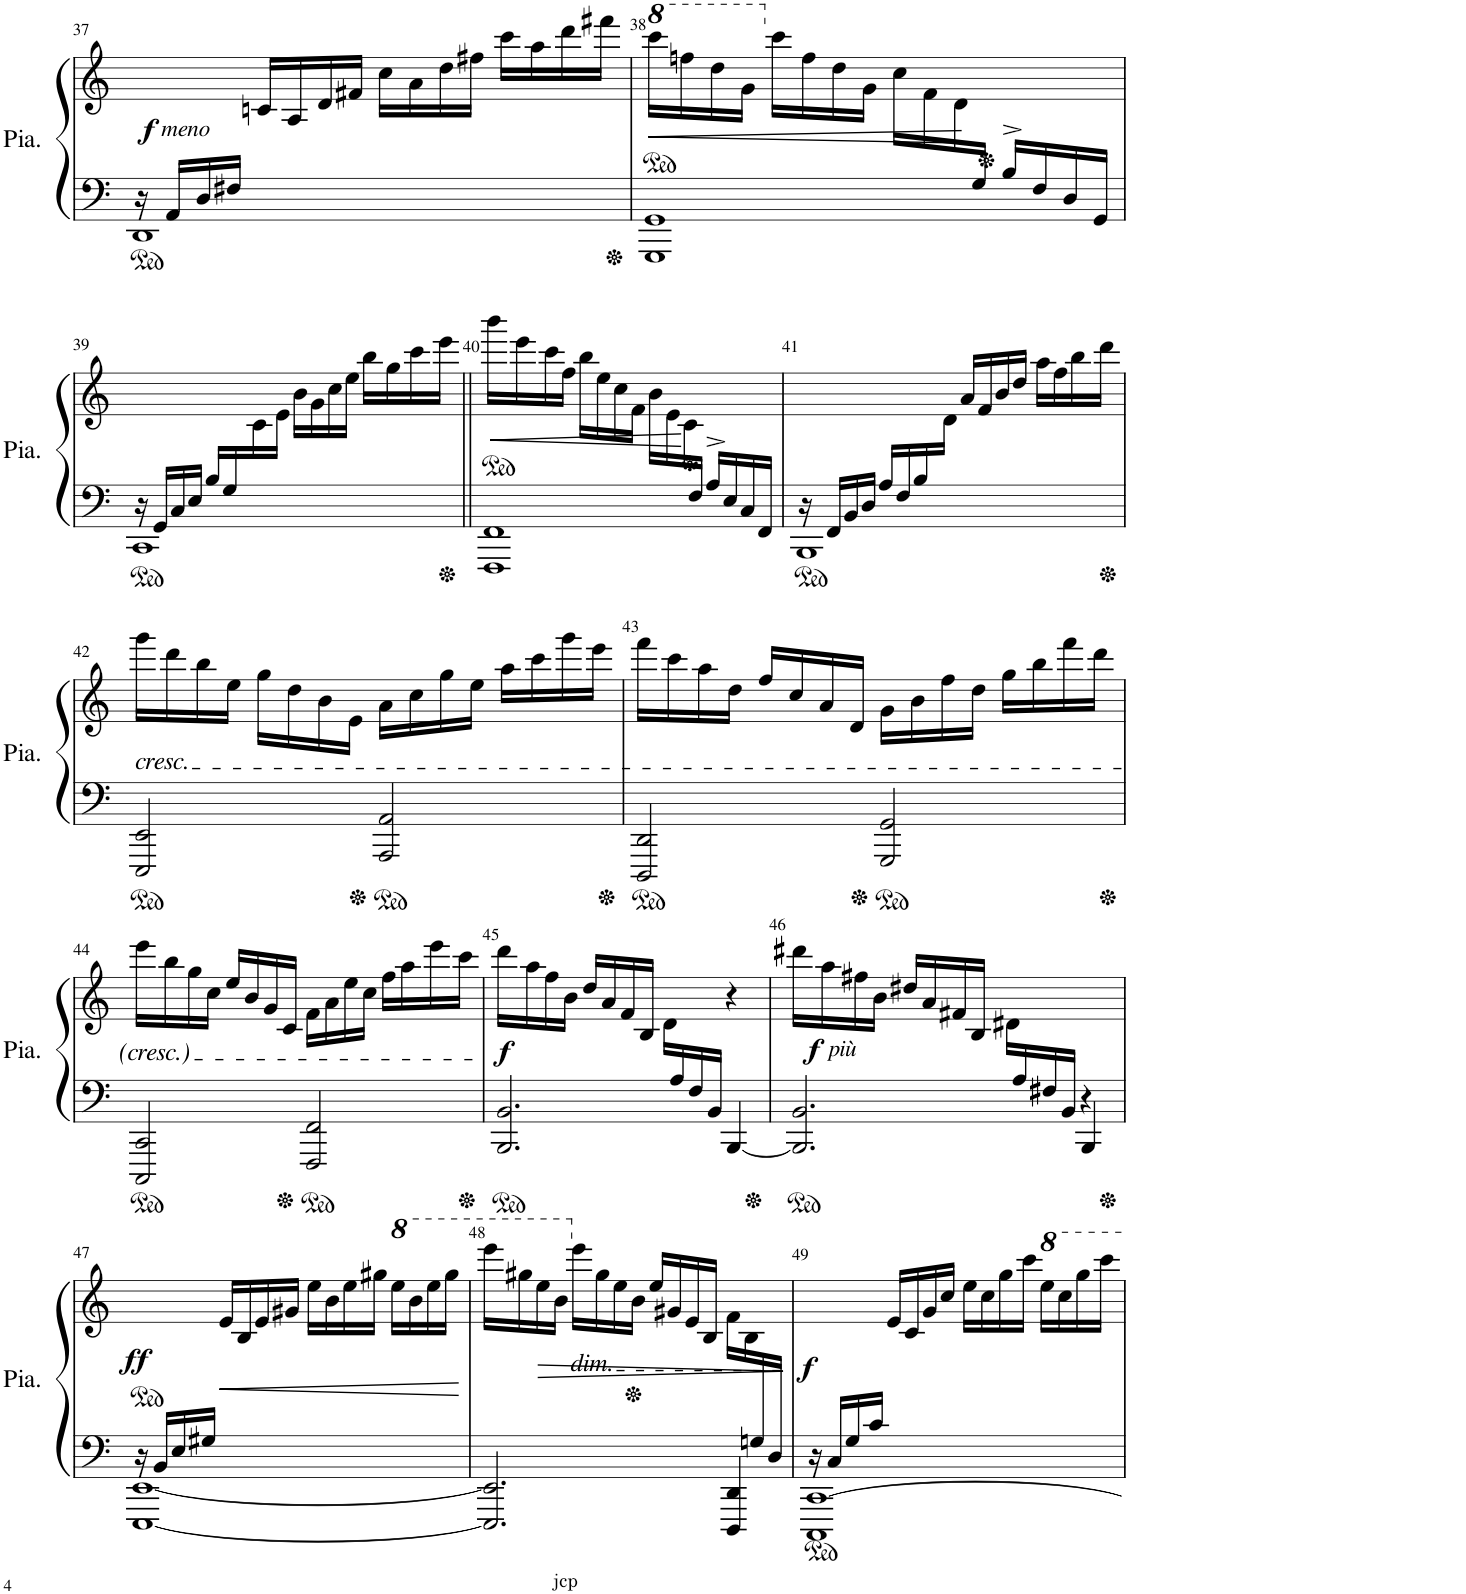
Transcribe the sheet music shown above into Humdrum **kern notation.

**kern	**kern	**dynam
*part1	*part1	*part1
*staff2	*staff1	*staff1/2
*I"Piano	*	*
*I'Pia.	*	*
!!LO:PB:g=z
*clefF4	*clefG2	*
*k[]	*k[]	*
*M4/4	*M4/4	*
*met(c)	*met(c)	*
=37	=37	=37
*^	*	*
!	!	!LO:TX:b:i:t=meno	!
!	!	!	!LO:DY:b
16ryy	1DD	16r	f
16AA/LL	.	8.ryy	.
16D/	.	.	.
16F#X/JJ	.	.	.
2.ryy	.	16cn/LL	.
.	.	16A/	.
.	.	16d/	.
.	.	16f#X/JJ	.
.	.	16cc\LL	.
.	.	16a\	.
.	.	16dd\	.
.	.	16ff#X\JJ	.
.	.	16ccc\LL	.
.	.	16aa\	.
.	.	16ddd\	.
.	.	16fff#X\JJ	.
=38	=38	=38	=38
*	*	*8va	*
8.ryy	1GGG 1GG	16cccc\LL	.
!	!	!	!LO:HP:b
.	.	16fffn\	<
*	*	*ped	*
.	.	16ddd\	.
.	.	16gg\JJ	.
*	*	*X8va	*
.	.	16ccc\LL	.
.	.	16ff\	.
.	.	16dd\	.
.	.	16g\JJ	.
.	.	16cc\LL	.
.	.	16f\	.
.	.	16d\	.
16G/JJ	.	4ryy	[
*Xped	*	*	*
16B^>/LL	.	.	.
16F/	.	.	.
16D/	.	.	.
16GG/JJ	.	16ryy	.
!!LO:LB:g=z
=39	=39	=39	=39
16ryy	1CC	16r	.
16GG/LL	.	16ryy	.
16C/	.	.	.
16E/JJ	.	.	.
16B/LL	.	.	.
16G/	.	.	.
2ryy	.	16c\	.
.	.	16e\JJ	.
.	.	16b\LL	.
.	.	16g\	.
.	.	16cc\	.
.	.	16ee\JJ	.
.	.	16bb\LL	.
.	.	16gg\	.
8ryy	.	16ccc\	.
.	.	16eee\JJ	.
=40||	=40||	=40||	=40||
!	!	!	!LO:HP:b
8.ryy	1FFF 1FF	16bbb\LL	<
*	*	*ped	*
.	.	16eee\	.
.	.	16ccc\	.
.	.	16ff\JJ	.
.	.	16bb\LL	.
.	.	16ee\	.
.	.	16cc\	.
.	.	16f\JJ	.
.	.	16b\LL	.
.	.	16e\	.
.	.	16c\	.
16F/JJ	.	4ryy	[
*Xped	*	*	*
16A^>/LL	.	.	.
16E/	.	.	.
16C/	.	.	.
16FF/JJ	.	16ryy	.
=41	=41	=41	=41
16ryy	1BBB	16r	.
16FF/LL	.	4.ryy	.
16BB/	.	.	.
16D/JJ	.	.	.
16A/LL	.	.	.
16F/	.	.	.
16B/	.	.	.
2ryy	.	16d\JJ	.
.	.	16a/LL	.
.	.	16f/	.
.	.	16b/	.
.	.	16dd/JJ	.
.	.	16aa\LL	.
.	.	16ff\	.
.	.	16bb\	.
16ryy	.	16ddd\JJ	.
*v	*v	*	*
!!LO:LB:g=z
=42	=42	=42
!	!LO:TX:b:i:t=cresc.	!
2EEE/ 2EE/	16ggg\LL	.
.	16ddd\	.
.	16bb\	.
.	16ee\JJ	.
.	16gg\LL	.
.	16dd\	.
.	16b\	.
.	16e\JJ	.
2AAA/ 2AA/	16a\LL	.
.	16cc\	.
.	16gg\	.
.	16ee\JJ	.
.	16aa\LL	.
.	16ccc\	.
.	16ggg\	.
.	16eee\JJ	.
=43	=43	=43
2DDD/ 2DD/	16fff\LL	.
.	16ccc\	.
.	16aa\	.
.	16dd\JJ	.
.	16ff/LL	.
.	16cc/	.
.	16a/	.
.	16d/JJ	.
2GGG/ 2GG/	16g\LL	.
.	16b\	.
.	16ff\	.
.	16dd\JJ	.
.	16gg\LL	.
.	16bb\	.
.	16fff\	.
.	16ddd\JJ	.
!!LO:LB:g=z
=44	=44	=44
2CCC/ 2CC/	16eee\LL	.
.	16bb\	.
.	16gg\	.
.	16cc\JJ	.
.	16ee/LL	.
.	16b/	.
.	16g/	.
.	16c/JJ	.
2FFF/ 2FF/	16f\LL	.
.	16a\	.
.	16ee\	.
.	16cc\JJ	.
.	16ff\LL	.
.	16aa\	.
.	16eee\	.
.	16ccc\JJ	.
=45	=45	=45
*^	*	*
!	!	!	!LO:DY:b
16ryy	2.BBB/ 2.BB/	16ddd\LL	f
.	.	16aa\	.
.	.	16ff\	.
.	.	16b\JJ	.
.	.	16dd/LL	.
.	.	16a/	.
.	.	16f/	.
.	.	16B/JJ	.
.	.	16d\LL	.
16A/	.	8.ryy	.
16F/	.	.	.
16BB/JJ	.	.	.
4ryy	[4BBB/	4r	.
=46	=46	=46	=46
!	!	!LO:TX:b:i:t=più	!
!	!	!	!LO:DY:b
16ryy	2.BBB/] 2.BB/	16ddd#X\LL	f
.	.	16aa\	.
.	.	16ff#X\	.
.	.	16b\JJ	.
.	.	16dd#X/LL	.
.	.	16a/	.
.	.	16f#X/	.
.	.	16B/JJ	.
.	.	16d#X\LL	.
16A/	.	8.ryy	.
16F#X/	.	.	.
16BB/JJ	.	.	.
4ryy	4BBB/	4r	.
!!LO:LB:g=z
=47	=47	=47	=47
*	*	*ped	*
!	!	!	!LO:DY:b
16ryy	[1EEE [<1EE	16r	ff
16BB/LL	.	8.ryy	.
16E/	.	.	.
16G#X/JJ	.	.	.
!	!	!	!LO:HP:b
2.ryy	.	16e/LL	<
.	.	16B/	.
.	.	16e/	.
.	.	16g#X/JJ	.
.	.	16ee\LL	.
.	.	16b\	.
.	.	16ee\	.
.	.	16gg#X\JJ	.
*	*	*8va	*
.	.	16eee\LL	.
.	.	16bb\	.
.	.	16eee\	.
.	.	16ggg#\JJ	.
*v	*v	*	*
.	.	[
=48	=48	=48
*^	*	*
2..ryy	2.EEE/] 2.EE/]	16eeee\LL	.
.	.	16ggg#X\	.
!	!	!	!LO:HP:b
.	.	16eee\	>
.	.	16bb\JJ	.
*	*	*X8va	*
!	!	!LO:TX:b:i:t=dim.	!
.	.	16eee\LL	.
.	.	16gg#\	.
.	.	16ee\	.
.	.	16b\JJ	.
*	*	*Xped	*
.	.	16ee/LL	.
.	.	16g#X/	.
.	.	16e/	.
.	.	16B/JJ	.
.	4DDD/ 4DD/	16f\LL	.
.	.	16B\	.
16En/	.	8ryy	.
16D/JJ	.	.	.
*v	*v	*	*
.	.	]
=49	=49	=49
*^	*	*
!	!	!	!LO:DY:b
16ryy	1CCC [1CC	16r	f
16C/LL	.	8.ryy	.
16G/	.	.	.
16c/JJ	.	.	.
2.ryy	.	16e/LL	.
.	.	16c/	.
.	.	16g/	.
.	.	16cc/JJ	.
.	.	16ee\LL	.
.	.	16cc\	.
.	.	16gg\	.
.	.	16ccc\JJ	.
.	.	16eee\LL	.
.	.	16ccc\	.
.	.	16ggg\	.
.	.	16cccc\JJ	.
*v	*v	*	*
=	=	=
*-	*-	*-
